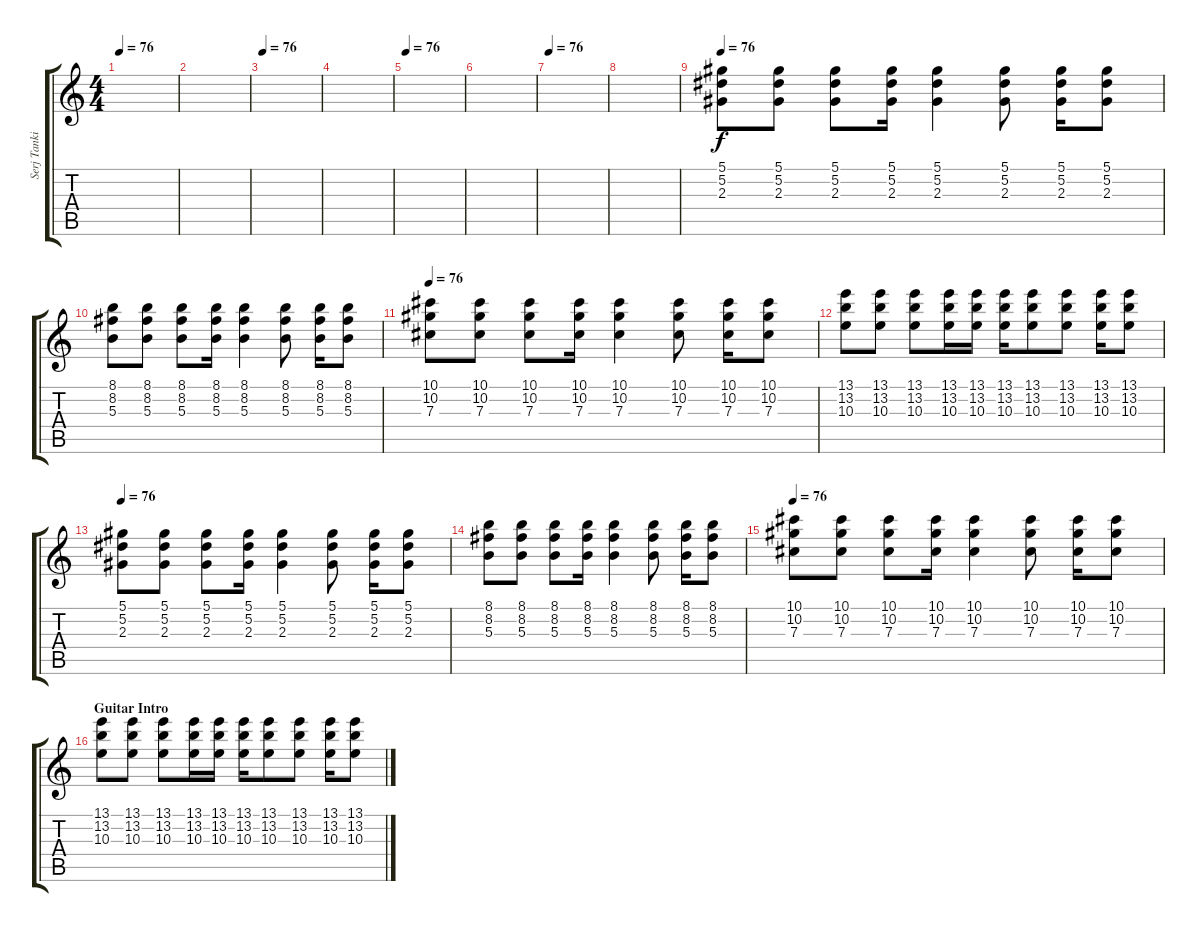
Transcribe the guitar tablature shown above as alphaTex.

\track ("Serj Tankian" "Serj Tanki") {instrument distortionguitar}
\staff {score tabs}
\tuning (Eb4 Bb3 Gb3 Db3 Ab2 Db2) {hide}
\ts (4 4)
\tempo 76
\clef g2
\ks c
|
|
\tempo 76
|
|
\tempo 76
|
|
\tempo 76
|
|
\tempo 76
(5.1 5.2 2.3).8 (5.1 5.2 2.3).8 (5.1 5.2 2.3).8 (5.1 5.2 2.3).16 (5.1 5.2 2.3).4 (5.1 5.2 2.3).8 (5.1 5.2 2.3).16 (5.1 5.2 2.3).8 |
(8.1 8.2 5.3).8 (8.1 8.2 5.3).8 (8.1 8.2 5.3).8 (8.1 8.2 5.3).16 (8.1 8.2 5.3).4 (8.1 8.2 5.3).8 (8.1 8.2 5.3).16 (8.1 8.2 5.3).8 |
\tempo 76
(10.1 10.2 7.3).8 (10.1 10.2 7.3).8 (10.1 10.2 7.3).8 (10.1 10.2 7.3).16 (10.1 10.2 7.3).4 (10.1 10.2 7.3).8 (10.1 10.2 7.3).16 (10.1 10.2 7.3).8 |
(13.1 13.2 10.3).8 (13.1 13.2 10.3).8 (13.1 13.2 10.3).8 (13.1 13.2 10.3).16 (13.1 13.2 10.3).16 (13.1 13.2 10.3).16 (13.1 13.2 10.3).8 (13.1 13.2 10.3).8 (13.1 13.2 10.3).16 (13.1 13.2 10.3).8 |
\tempo 76
(5.1 5.2 2.3).8 (5.1 5.2 2.3).8 (5.1 5.2 2.3).8 (5.1 5.2 2.3).16 (5.1 5.2 2.3).4 (5.1 5.2 2.3).8 (5.1 5.2 2.3).16 (5.1 5.2 2.3).8 |
(8.1 8.2 5.3).8 (8.1 8.2 5.3).8 (8.1 8.2 5.3).8 (8.1 8.2 5.3).16 (8.1 8.2 5.3).4 (8.1 8.2 5.3).8 (8.1 8.2 5.3).16 (8.1 8.2 5.3).8 |
\tempo 76
(10.1 10.2 7.3).8 (10.1 10.2 7.3).8 (10.1 10.2 7.3).8 (10.1 10.2 7.3).16 (10.1 10.2 7.3).4 (10.1 10.2 7.3).8 (10.1 10.2 7.3).16 (10.1 10.2 7.3).8 |
\section ("" "Guitar Intro")
(13.1 13.2 10.3).8 (13.1 13.2 10.3).8 (13.1 13.2 10.3).8 (13.1 13.2 10.3).16 (13.1 13.2 10.3).16 (13.1 13.2 10.3).16 (13.1 13.2 10.3).8 (13.1 13.2 10.3).8 (13.1 13.2 10.3).16 (13.1 13.2 10.3).8
